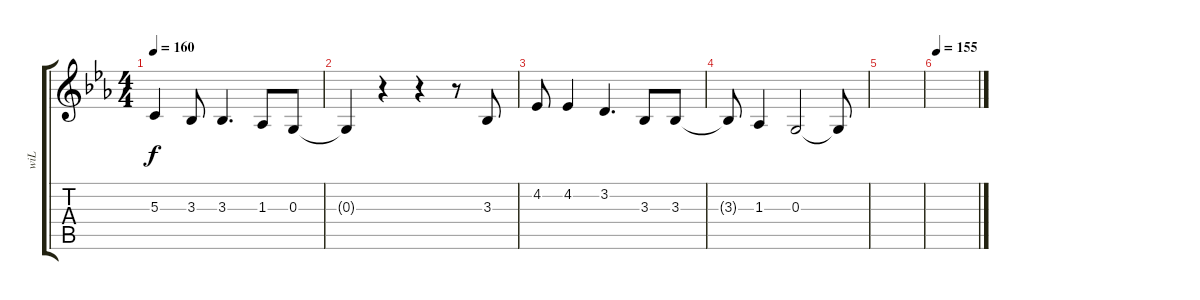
\track ("wiL" "wiL") {instrument clarinet}
\staff {score tabs}
\tuning (E4 B3 G3 D3 A2 E2) {hide}
\ts (4 4)
\tempo 160
\clef g2
\ks cminor
5.3.4{dy f} 3.3.8 3.3.4{d} 1.3.8 0.3.8 |
0.3{t}.4 r.4 r.4 r.8 3.3.8 |
4.2.8 4.2.4 3.2.4{d} 3.3.8 3.3.8 |
3.3{t}.8 1.3.4 0.3.2 0.3{t}.8 |
|
\tempo 155
